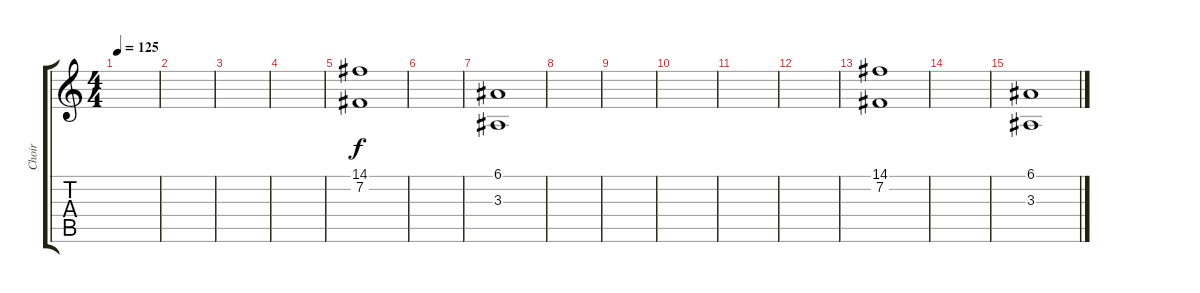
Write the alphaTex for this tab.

\track ("Choir" "Choir") {instrument choiraahs}
\staff {score tabs}
\tuning (E4 B3 G3 D3 A2 E2) {hide}
\ts (4 4)
\tempo 125
\clef g2
\ks c
|
|
|
|
(14.1 7.2).1 |
|
(6.1 3.3).1 |
|
|
|
|
|
(14.1 7.2).1 |
|
(6.1 3.3).1
